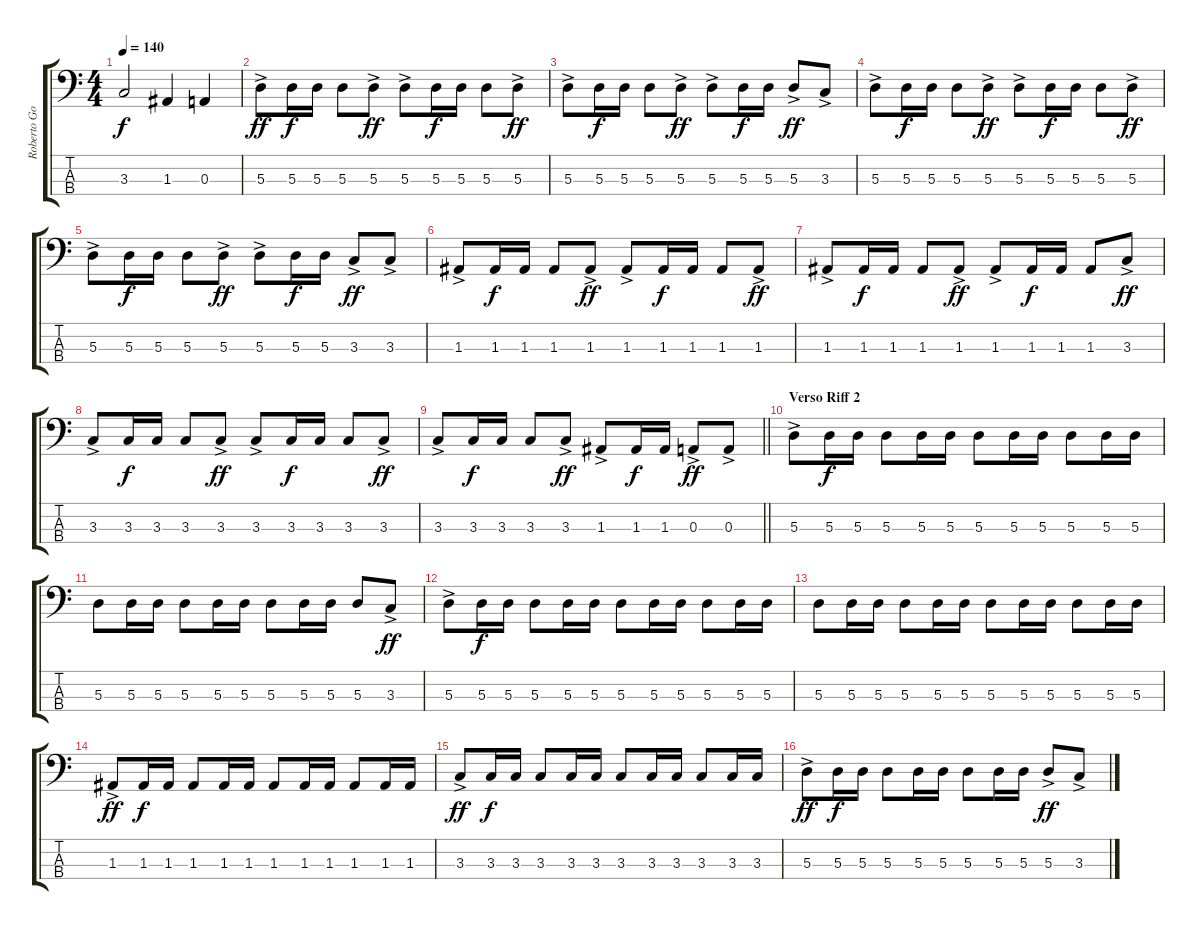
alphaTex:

\track ("Roberto Gonzalo" "Roberto Go") {instrument electricbassfinger}
\staff {score tabs}
\tuning (G2 D2 A1 E1) {hide}
\ts (4 4)
\tempo 140
\clef f4
\ks c
3.3{t}.2{dy f} 1.3.4 0.3.4 |
5.3{ac}.8{dy ff} 5.3.16{dy f} 5.3.16 5.3.8 5.3{ac}.8{dy ff} 5.3{ac}.8 5.3.16{dy f} 5.3.16 5.3.8 5.3{ac}.8{dy ff} |
5.3{ac}.8 5.3.16{dy f} 5.3.16 5.3.8 5.3{ac}.8{dy ff} 5.3{ac}.8 5.3.16{dy f} 5.3.16 5.3{ac}.8{dy ff} 3.3{ac}.8 |
5.3{ac}.8 5.3.16{dy f} 5.3.16 5.3.8 5.3{ac}.8{dy ff} 5.3{ac}.8 5.3.16{dy f} 5.3.16 5.3.8 5.3{ac}.8{dy ff} |
5.3{ac}.8 5.3.16{dy f} 5.3.16 5.3.8 5.3{ac}.8{dy ff} 5.3{ac}.8 5.3.16{dy f} 5.3.16 3.3{ac}.8{dy ff} 3.3{ac}.8 |
1.3{ac}.8 1.3.16{dy f} 1.3.16 1.3.8 1.3{ac}.8{dy ff} 1.3{ac}.8 1.3.16{dy f} 1.3.16 1.3.8 1.3{ac}.8{dy ff} |
1.3{ac}.8 1.3.16{dy f} 1.3.16 1.3.8 1.3{ac}.8{dy ff} 1.3{ac}.8 1.3.16{dy f} 1.3.16 1.3.8 3.3{ac}.8{dy ff} |
3.3{ac}.8 3.3.16{dy f} 3.3.16 3.3.8 3.3{ac}.8{dy ff} 3.3{ac}.8 3.3.16{dy f} 3.3.16 3.3.8 3.3{ac}.8{dy ff} |
\barLineRight lightlight
3.3{ac}.8 3.3.16{dy f} 3.3.16 3.3.8 3.3{ac}.8{dy ff} 1.3{ac}.8 1.3.16{dy f} 1.3.16 0.3{ac}.8{dy ff} 0.3{ac}.8 |
\section ("" "Verso Riff 2")
5.3{ac}.8 5.3.16{dy f} 5.3.16 5.3.8 5.3.16 5.3.16 5.3.8 5.3.16 5.3.16 5.3.8 5.3.16 5.3.16 |
5.3.8 5.3.16 5.3.16 5.3.8 5.3.16 5.3.16 5.3.8 5.3.16 5.3.16 5.3.8 3.3{ac}.8{dy ff} |
5.3{ac}.8 5.3.16{dy f} 5.3.16 5.3.8 5.3.16 5.3.16 5.3.8 5.3.16 5.3.16 5.3.8 5.3.16 5.3.16 |
5.3.8 5.3.16 5.3.16 5.3.8 5.3.16 5.3.16 5.3.8 5.3.16 5.3.16 5.3.8 5.3.16 5.3.16 |
1.3{ac}.8{dy ff} 1.3.16{dy f} 1.3.16 1.3.8 1.3.16 1.3.16 1.3.8 1.3.16 1.3.16 1.3.8 1.3.16 1.3.16 |
3.3{ac}.8{dy ff} 3.3.16{dy f} 3.3.16 3.3.8 3.3.16 3.3.16 3.3.8 3.3.16 3.3.16 3.3.8 3.3.16 3.3.16 |
5.3{ac}.8{dy ff} 5.3.16{dy f} 5.3.16 5.3.8 5.3.16 5.3.16 5.3.8 5.3.16 5.3.16 5.3{ac}.8{dy ff} 3.3{ac}.8
